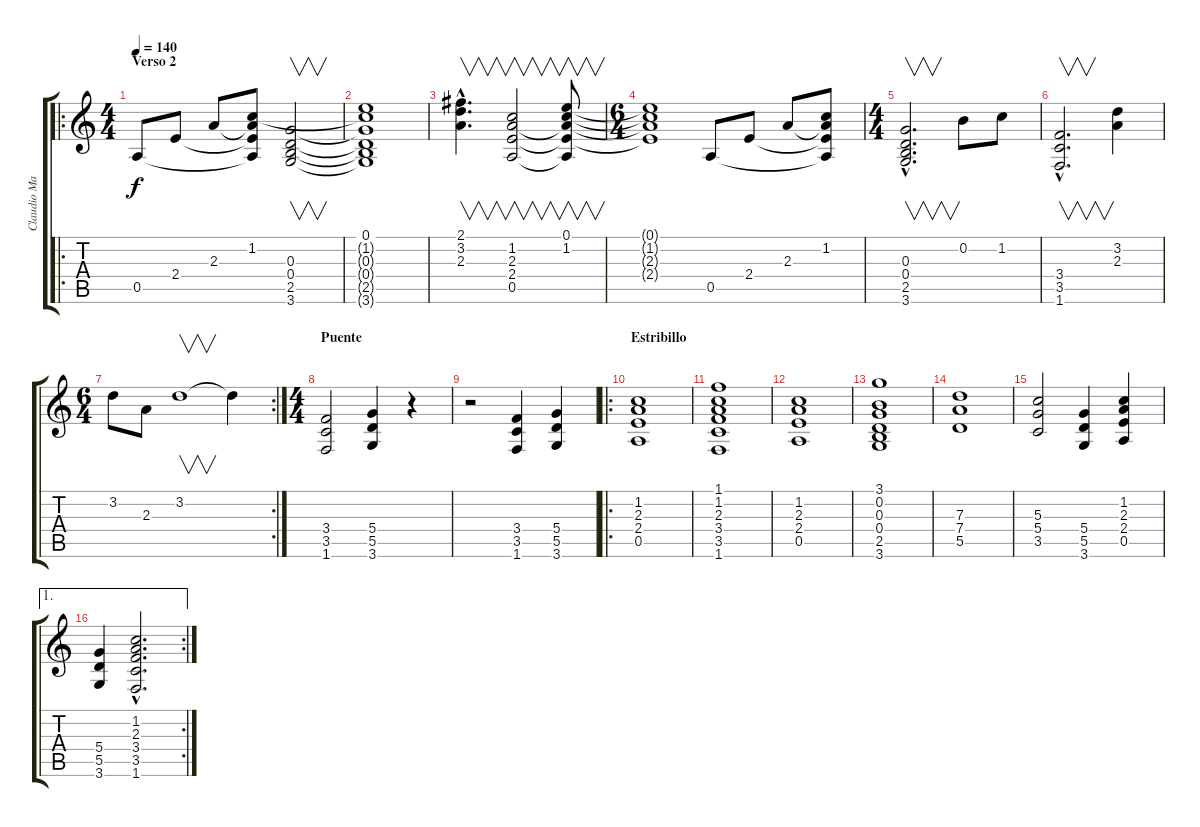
\track ("Claudio Marciello (Guitarra)" "Claudio Ma") {instrument acousticguitarnylon}
\staff {score tabs}
\tuning (E4 B3 G3 D3 A2 E2) {hide}
\ro
\ts (4 4)
\section ("" "Verso 2")
\tempo 140
\clef g2
\ks c
0.5.8{dy f} 2.4.8 2.3.8 (1.2 2.3{t} 2.4{t} 0.5{t}).8 (0.3 0.4 2.5 3.6).2{v} |
(0.1 1.2{t} 0.3{t} 0.4{t} 2.5{t} 3.6{t}).1 |
(2.1{hac} 3.2{hac} 2.3{hac}).4{v d} (1.2 2.3 2.4 0.5).2{v} (0.1 1.2 2.3{t} 2.4{t} 0.5{t}).8{v} |
\ts (6 4)
(0.1{t} 1.2{t} 2.3{t} 2.4{t}).1 0.5.8 2.4.8 2.3.8 (1.2 2.3{t} 2.4{t} 0.5{t}).8 |
\ts (4 4)
(0.3{hac} 0.4{hac} 2.5{hac} 3.6{hac}).2{v d} 0.2.8 1.2.8 |
(3.4{hac} 3.5{hac} 1.6{hac}).2{v d} (3.2 2.3).4 |
\rc 2
\ts (6 4)
3.2.8 2.3.8 3.2.1{v} 3.2{t}.4 |
\ts (4 4)
\section ("" "Puente")
(3.4 3.5 1.6).2 (5.4 5.5 3.6).4 r.4 |
r.2 (3.4 3.5 1.6).4 (5.4 5.5 3.6).4 |
\ro
\section ("" "Estribillo")
(1.2 2.3 2.4 0.5).1 |
(1.1 1.2 2.3 3.4 3.5 1.6).1 |
(1.2 2.3 2.4 0.5).1 |
(3.1 0.2 0.3 0.4 2.5 3.6).1 |
(7.3 7.4 5.5).1 |
(5.3 5.4 3.5).2 (5.4 5.5 3.6).4 (1.2 2.3 2.4 0.5).4 |
\ae 1
\rc 2
(5.4 5.5 3.6).4 (1.2{hac} 2.3{hac} 3.4{hac} 3.5{hac} 1.6{hac}).2{d}
